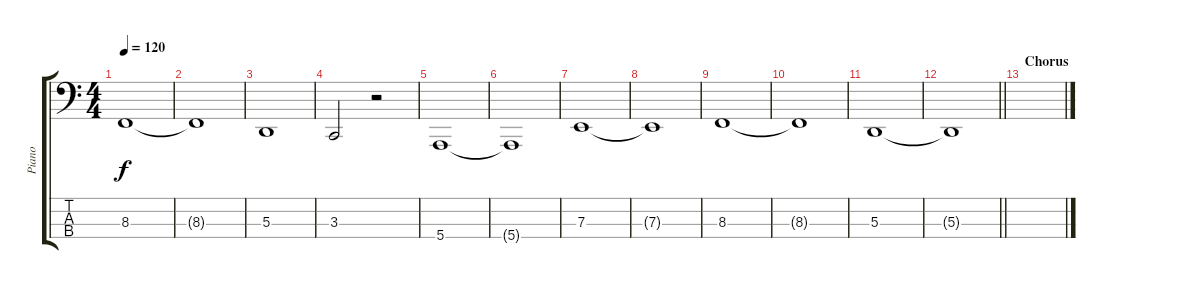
\track ("Piano" "Piano") {instrument acousticgrandpiano}
\staff {score tabs}
\tuning (G2 D2 A1 E1) {hide}
\ts (4 4)
\tempo 120
\clef f4
\ks c
8.3.1{dy f} |
8.3{t}.1 |
5.3.1 |
3.3.2 r.2 |
5.4.1 |
5.4{t}.1 |
7.3.1 |
7.3{t}.1 |
8.3.1 |
8.3{t}.1 |
5.3.1 |
\barLineRight lightlight
5.3{t}.1 |
\section ("" "Chorus")
